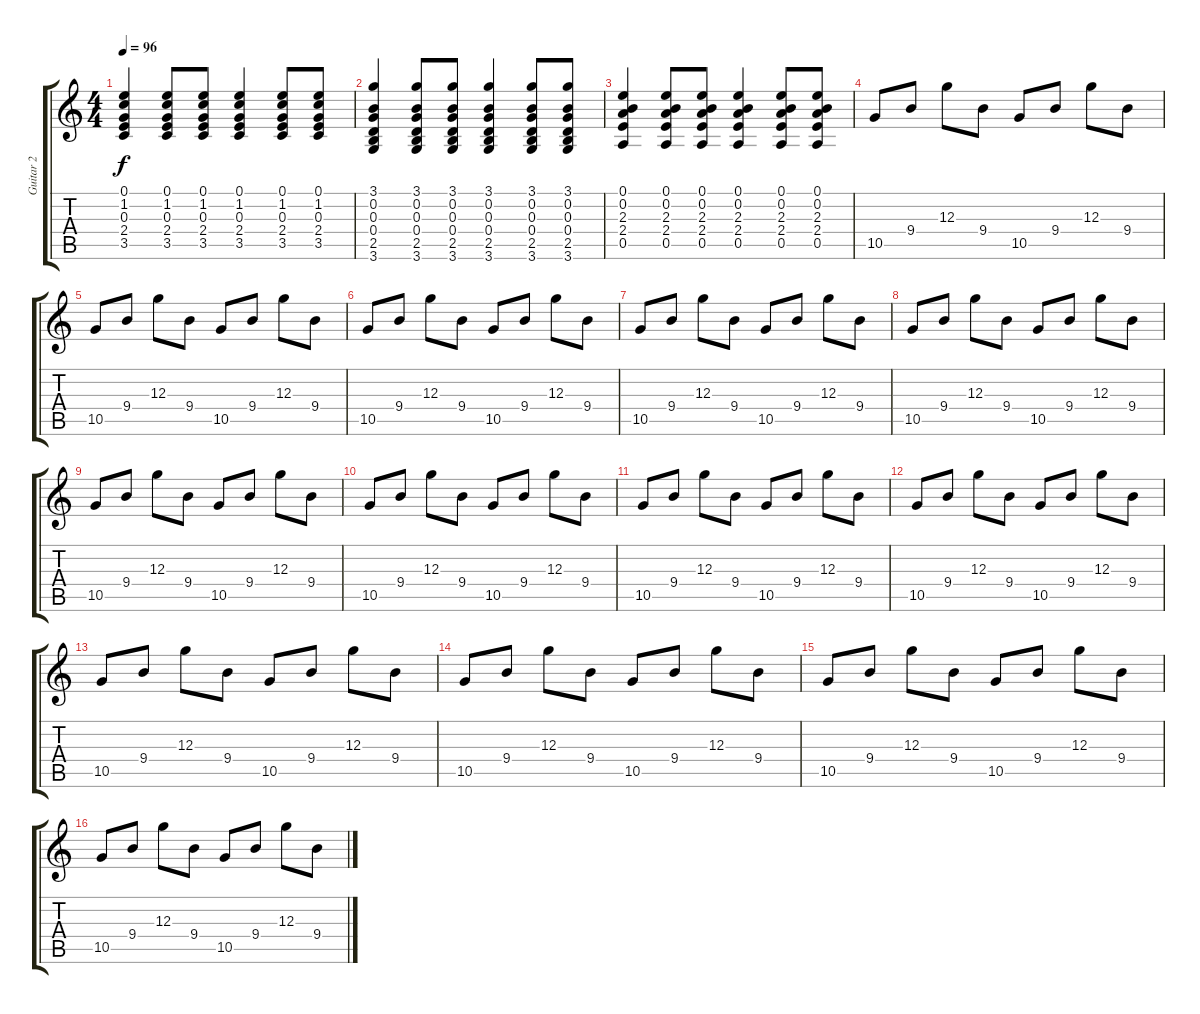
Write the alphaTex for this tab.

\track ("Guitar 2" "Guitar 2") {instrument electricguitarclean}
\staff {score tabs}
\tuning (E4 B3 G3 D3 A2 E2) {hide}
\ts (4 4)
\tempo 96
\clef g2
\ks c
(0.1 1.2 0.3 2.4 3.5).4{dy f} (0.1 1.2 0.3 2.4 3.5).8 (0.1 1.2 0.3 2.4 3.5).8 (0.1 1.2 0.3 2.4 3.5).4 (0.1 1.2 0.3 2.4 3.5).8 (0.1 1.2 0.3 2.4 3.5).8 |
(3.1 0.2 0.3 0.4 2.5 3.6).4 (3.1 0.2 0.3 0.4 2.5 3.6).8 (3.1 0.2 0.3 0.4 2.5 3.6).8 (3.1 0.2 0.3 0.4 2.5 3.6).4 (3.1 0.2 0.3 0.4 2.5 3.6).8 (3.1 0.2 0.3 0.4 2.5 3.6).8 |
(0.1 0.2 2.3 2.4 0.5).4 (0.1 0.2 2.3 2.4 0.5).8 (0.1 0.2 2.3 2.4 0.5).8 (0.1 0.2 2.3 2.4 0.5).4 (0.1 0.2 2.3 2.4 0.5).8 (0.1 0.2 2.3 2.4 0.5).8 |
10.5.8 9.4.8 12.3.8 9.4.8 10.5.8 9.4.8 12.3.8 9.4.8 |
10.5.8 9.4.8 12.3.8 9.4.8 10.5.8 9.4.8 12.3.8 9.4.8 |
10.5.8 9.4.8 12.3.8 9.4.8 10.5.8 9.4.8 12.3.8 9.4.8 |
10.5.8 9.4.8 12.3.8 9.4.8 10.5.8 9.4.8 12.3.8 9.4.8 |
10.5.8 9.4.8 12.3.8 9.4.8 10.5.8 9.4.8 12.3.8 9.4.8 |
10.5.8 9.4.8 12.3.8 9.4.8 10.5.8 9.4.8 12.3.8 9.4.8 |
10.5.8 9.4.8 12.3.8 9.4.8 10.5.8 9.4.8 12.3.8 9.4.8 |
10.5.8 9.4.8 12.3.8 9.4.8 10.5.8 9.4.8 12.3.8 9.4.8 |
10.5.8 9.4.8 12.3.8 9.4.8 10.5.8 9.4.8 12.3.8 9.4.8 |
10.5.8 9.4.8 12.3.8 9.4.8 10.5.8 9.4.8 12.3.8 9.4.8 |
10.5.8 9.4.8 12.3.8 9.4.8 10.5.8 9.4.8 12.3.8 9.4.8 |
10.5.8 9.4.8 12.3.8 9.4.8 10.5.8 9.4.8 12.3.8 9.4.8 |
10.5.8 9.4.8 12.3.8 9.4.8 10.5.8 9.4.8 12.3.8 9.4.8
